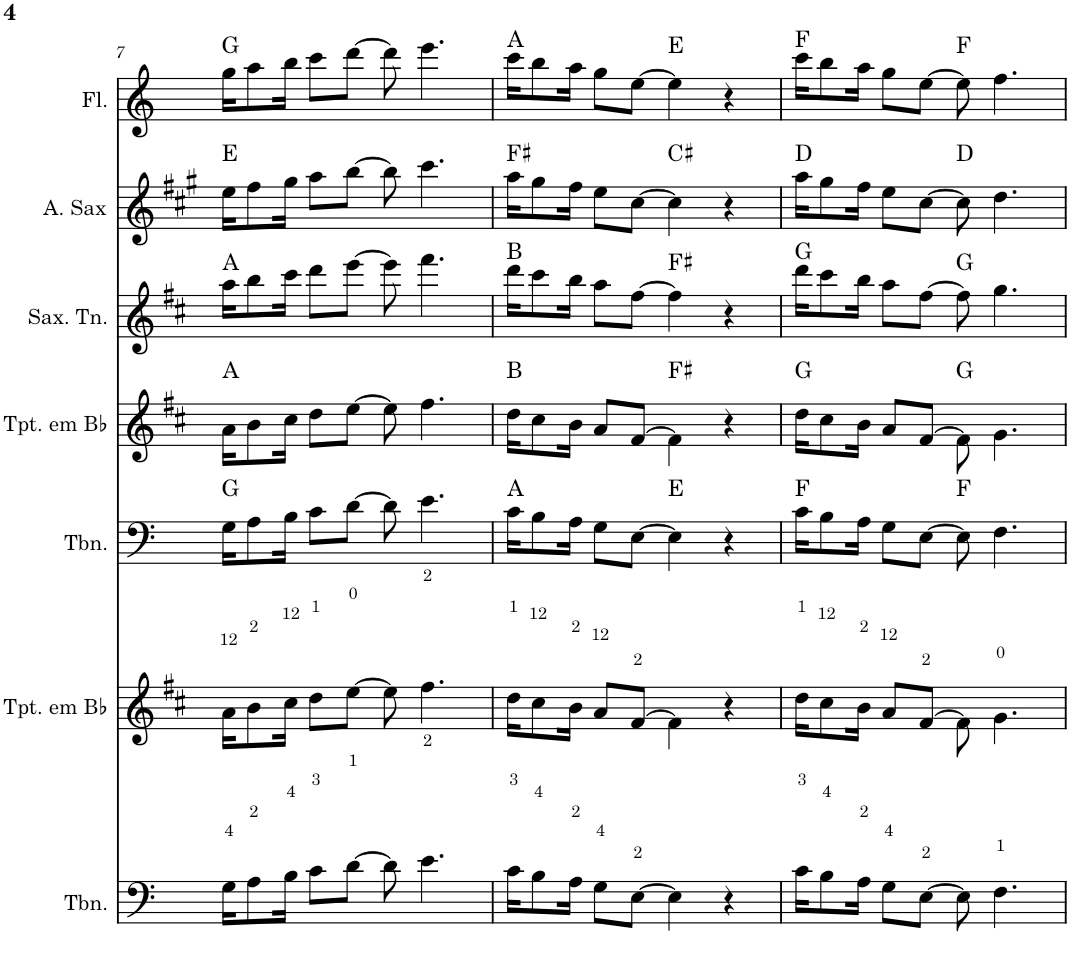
**kern	**kern	**kern	**harte	**kern	**harte	**kern	**harte	**kern	**harte	**kern	**harte
*part7	*part6	*part5	*part5	*part4	*part4	*part3	*part3	*part2	*part2	*part1	*part1
*staff7	*staff6	*staff5	*	*staff4	*	*staff3	*	*staff2	*	*staff1	*
*I"Trombone	*I"Trompete em Bb	*I"Trombone	*	*I"Trompete em Bb	*	*I"Saxofone Tenor	*	*I"Saxofone Alto	*	*I"Flauta Transversal	*
*I'Tbn.	*I'Tpt. em Bb	*I'Tbn.	*	*I'Tpt. em Bb	*	*I'Sax. Tn.	*	*	*	*I'Fl.	*
!!LO:PB:g=z
*clefF4	*clefG2	*clefF4	*	*clefG2	*	*clefG2	*	*clefG2	*	*clefG2	*
*	*Trd1c2	*	*	*Trd1c2	*	*Trd8c14	*	*Trd5c9	*	*	*
*k[]	*k[f#c#]	*k[]	*	*k[f#c#]	*	*k[f#c#]	*	*k[f#c#g#]	*	*k[]	*
*M4/4	*M4/4	*M4/4	*	*M4/4	*	*M4/4	*	*M4/4	*	*M4/4	*
=7	=7	=7	=7	=7	=7	=7	=7	=7	=7	=7	=7
16G\KL	16a\KL	16G\KL	G:maj	16a\KL	A:maj	16aa\KL	A:maj	16ee\KL	E:maj	16gg\KL	G:maj
8A\	8b\	8A\	.	8b\	.	8bb\	.	8ff#\	.	8aa\	.
16B\Jk	16cc#\Jk	16B\Jk	.	16cc#\Jk	.	16ccc#\Jk	.	16gg#\Jk	.	16bb\Jk	.
8c\L	8dd\L	8c\L	.	8dd\L	.	8ddd\L	.	8aa\L	.	8ccc\L	.
[8d\J	[8ee\J	[8d\J	.	[8ee\J	.	[8eee\J	.	[8bb\J	.	[8ddd\J	.
8d\]	8ee\]	8d\]	.	8ee\]	.	8eee\]	.	8bb\]	.	8ddd\]	.
4.e\	4.ff#\	4.e\	.	4.ff#\	.	4.fff#\	.	4.ccc#\	.	4.eee\	.
=8	=8	=8	=8	=8	=8	=8	=8	=8	=8	=8	=8
16c\KL	16dd\KL	16cn\KL	A:maj	16dd\KL	B:maj	16ddd\KL	B:maj	16aa\KL	F#:maj	16cccn\KL	A:maj
8B\	8cc#\	8B\	.	8cc#\	.	8ccc#\	.	8gg#\	.	8bb\	.
16A\Jk	16b\Jk	16A\Jk	.	16b\Jk	.	16bb\Jk	.	16ff#\Jk	.	16aa\Jk	.
8G\L	8a/L	8G\L	.	8a/L	.	8aa\L	.	8ee\L	.	8gg\L	.
[8E\J	[8f#/J	[8E\J	.	[8f#/J	.	[8ff#\J	.	[8cc#\J	.	[8ee\J	.
4E\]	4f#\]	4E\]	E:maj	4f#\]	F#:maj	4ff#\]	F#:maj	4cc#\]	C#:maj	4ee\]	E:maj
4r	4r	4r	.	4r	.	4r	.	4r	.	4r	.
=9	=9	=9	=9	=9	=9	=9	=9	=9	=9	=9	=9
16c\KL	16dd\KL	16c\KL	F:maj	16dd\KL	G:maj	16ddd\KL	G:maj	16aa\KL	D:maj	16ccc\KL	F:maj
8B\	8cc#\	8B\	.	8cc#\	.	8ccc#\	.	8gg#\	.	8bb\	.
16A\Jk	16b\Jk	16A\Jk	.	16b\Jk	.	16bb\Jk	.	16ff#\Jk	.	16aa\Jk	.
8G\L	8a/L	8Gn\L	.	8a/L	.	8aa\L	.	8ee\L	.	8ggn\L	.
[8E\J	[8f#/J	[8E\J	.	[8f#/J	.	[8ff#\J	.	[8cc#\J	.	[8ee\J	.
8E\]	8f#\]	8E\]	F:maj	8f#\]	G:maj	8ff#\]	G:maj	8cc#\]	D:maj	8ee\]	F:maj
4.F\	4.g\	4.F\	.	4.g\	.	4.gg\	.	4.dd\	.	4.ff\	.
=	=	=	=	=	=	=	=	=	=	=	=
*-	*-	*-	*-	*-	*-	*-	*-	*-	*-	*-	*-
